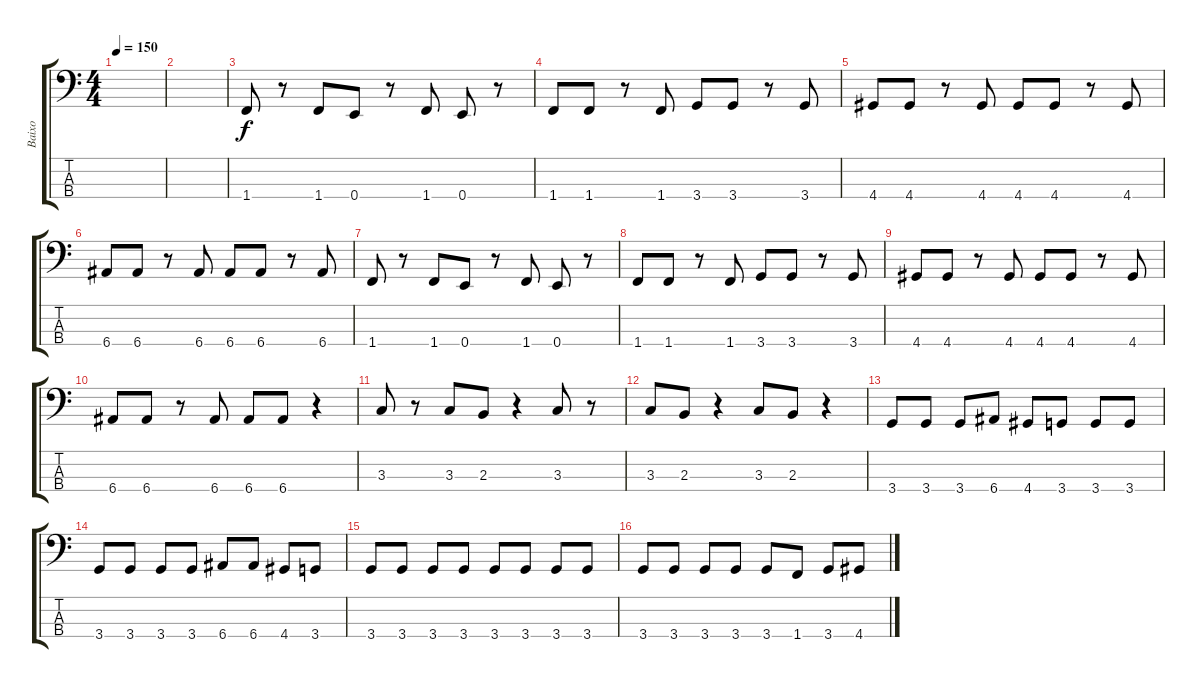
\track ("Baixo" "Baixo") {instrument electricbassfinger}
\staff {score tabs}
\tuning (G2 D2 A1 E1) {hide}
\ts (4 4)
\tempo 150
\clef f4
\ks c
|
|
1.4.8 r.8 1.4.8 0.4.8 r.8 1.4.8 0.4.8 r.8 |
1.4.8 1.4.8 r.8 1.4.8 3.4.8 3.4.8 r.8 3.4.8 |
4.4.8 4.4.8 r.8 4.4.8 4.4.8 4.4.8 r.8 4.4.8 |
6.4.8 6.4.8 r.8 6.4.8 6.4.8 6.4.8 r.8 6.4.8 |
1.4.8 r.8 1.4.8 0.4.8 r.8 1.4.8 0.4.8 r.8 |
1.4.8 1.4.8 r.8 1.4.8 3.4.8 3.4.8 r.8 3.4.8 |
4.4.8 4.4.8 r.8 4.4.8 4.4.8 4.4.8 r.8 4.4.8 |
6.4.8 6.4.8 r.8 6.4.8 6.4.8 6.4.8 r.4 |
3.3.8 r.8 3.3.8 2.3.8 r.4 3.3.8 r.8 |
3.3.8 2.3.8 r.4 3.3.8 2.3.8 r.4 |
3.4.8 3.4.8 3.4.8 6.4.8 4.4.8 3.4.8 3.4.8 3.4.8 |
3.4.8 3.4.8 3.4.8 3.4.8 6.4.8 6.4.8 4.4.8 3.4.8 |
3.4.8 3.4.8 3.4.8 3.4.8 3.4.8 3.4.8 3.4.8 3.4.8 |
3.4.8 3.4.8 3.4.8 3.4.8 3.4.8 1.4.8 3.4.8 4.4.8
